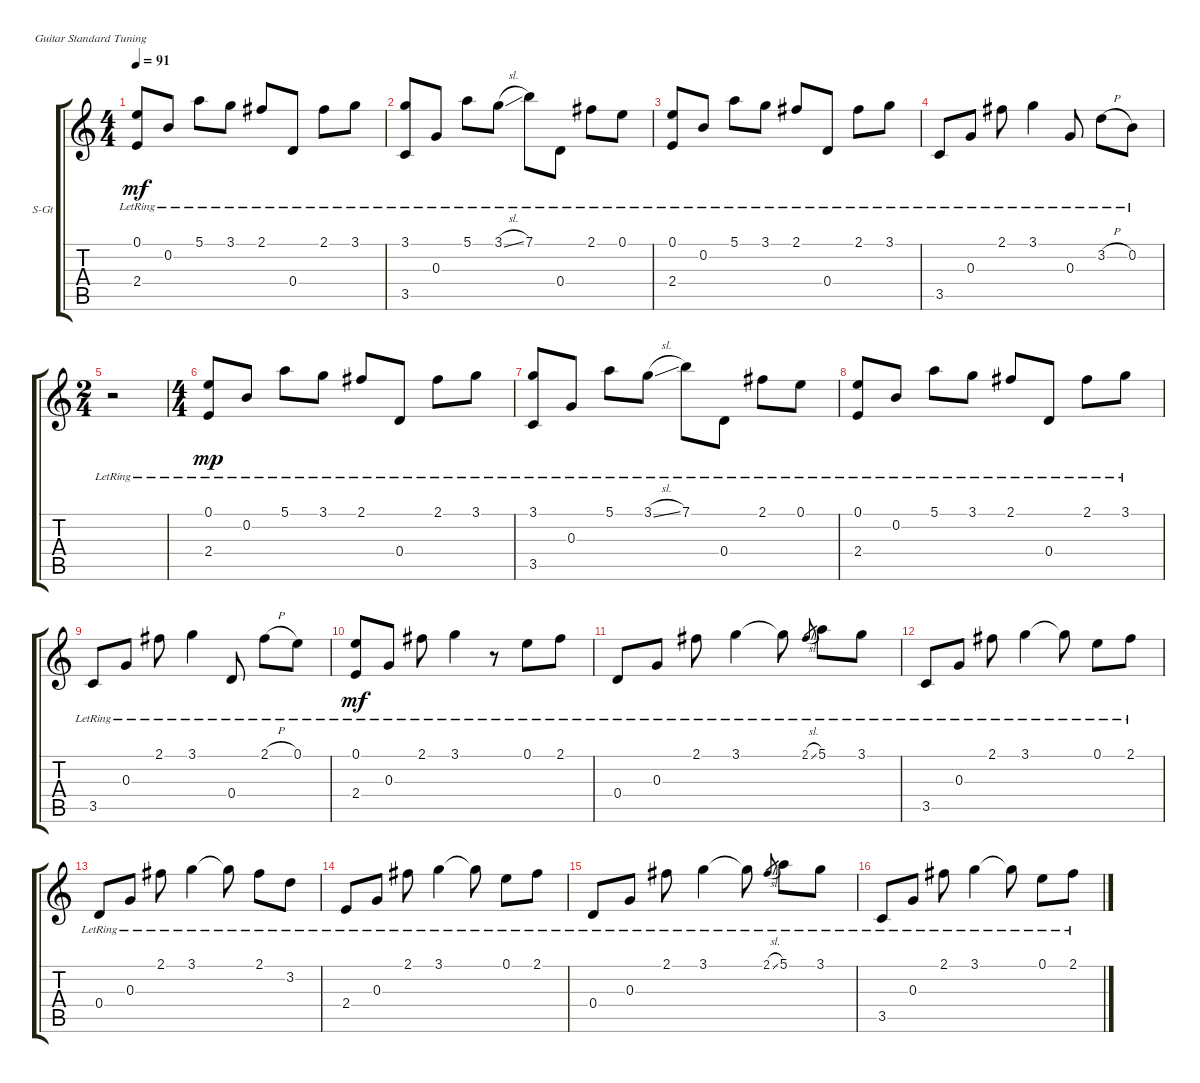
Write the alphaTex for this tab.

\defaultSystemsLayout 4
\bracketExtendMode groupsimilarinstruments
\firstSystemTrackNameOrientation horizontal
\otherSystemsTrackNameOrientation horizontal
\track ("Steel Guitar" "S-Gt") {instrument acousticguitarsteel}
\staff {score tabs}
\tuning (E4 B3 G3 D3 A2 E2)
\ts (4 4)
\tempo 91
\clef g2
\ks c
(2.4 0.1{lr}).8{dy mf instrument acousticguitarsteel} 0.2{lr}.8 5.1{lr}.8 3.1{lr}.8 2.1{lr}.8 0.4{lr}.8 2.1{lr}.8 3.1{lr}.8 |
(3.1 3.5{lr}).8 0.3{lr}.8 5.1{lr}.8 3.1{sl lr}.8 7.1{lr}.8 0.4{lr}.8 2.1{lr}.8 0.1{lr}.8 |
(2.4{lr} 0.1{lr}).8 0.2{lr}.8 5.1{lr}.8 3.1{lr}.8 2.1{lr}.8 0.4{lr}.8 2.1{lr}.8 3.1{lr}.8 |
3.5{lr}.8 0.3{lr}.8 2.1{lr}.8 3.1{lr}.4 0.3{lr}.8 3.2{h lr}.8 0.2{lr}.8 |
\ts (2 4)
r.2 |
\ts (4 4)
(0.1{lr} 2.4).8{dy mp} 0.2{lr}.8 5.1{lr}.8 3.1{lr}.8 2.1{lr}.8 0.4{lr}.8 2.1{lr}.8 3.1{lr}.8 |
(3.1 3.5{lr}).8 0.3{lr}.8 5.1{lr}.8 3.1{sl lr}.8 7.1{lr}.8 0.4{lr}.8 2.1{lr}.8 0.1{lr}.8 |
(2.4{lr} 0.1{lr}).8 0.2{lr}.8 5.1{lr}.8 3.1{lr}.8 2.1{lr}.8 0.4{lr}.8 2.1{lr}.8 3.1{lr}.8 |
3.5{lr}.8 0.3{lr}.8 2.1{lr}.8 3.1{lr}.4 0.4{lr}.8 2.1{h lr}.8 0.1{lr}.8 |
(2.4{lr} 0.1).8{dy mf} 0.3{lr}.8 2.1{lr}.8 3.1{lr}.4 r.8 0.1{lr}.8 2.1{lr}.8 |
0.4{lr}.8 0.3{lr}.8 2.1{lr}.8 3.1{lr}.4 3.1{lr t}.8 2.1{sl lr}.8{gr} 5.1{lr}.8 3.1{lr}.8 |
3.5{lr}.8 0.3{lr}.8 2.1{lr}.8 3.1{lr}.4 3.1{lr t}.8 0.1{lr}.8 2.1{lr}.8 |
0.4{lr}.8 0.3{lr}.8 2.1{lr}.8 3.1{lr}.4 3.1{lr t}.8 2.1{lr}.8 3.2{lr}.8 |
2.4{lr}.8 0.3{lr}.8 2.1{lr}.8 3.1{lr}.4 3.1{lr t}.8 0.1{lr}.8 2.1{lr}.8 |
0.4{lr}.8 0.3{lr}.8 2.1{lr}.8 3.1{lr}.4 3.1{lr t}.8 2.1{sl lr}.8{gr} 5.1{lr}.8 3.1{lr}.8 |
3.5{lr}.8 0.3{lr}.8 2.1{lr}.8 3.1{lr}.4 3.1{lr t}.8 0.1{lr}.8 2.1{lr}.8
